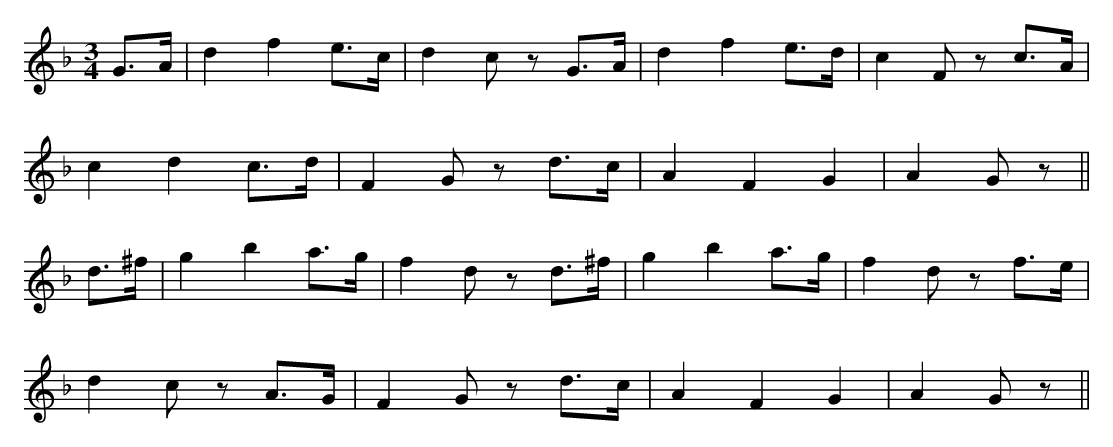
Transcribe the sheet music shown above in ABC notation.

X:1
M:3/4
K:Gdor
G>A|d2f2 e>c|d2c zG>A|d2 f2 e>d|c2F zc>A|
c2d2 c>d|F2G zd>c|A2F2G2|A2G z||
d>^f|g2b2a>g|f2d zd>^f|g2b2a>g|f2d zf>e|
d2c zA>G|F2G zd>c|A2F2G2|A2G z||
